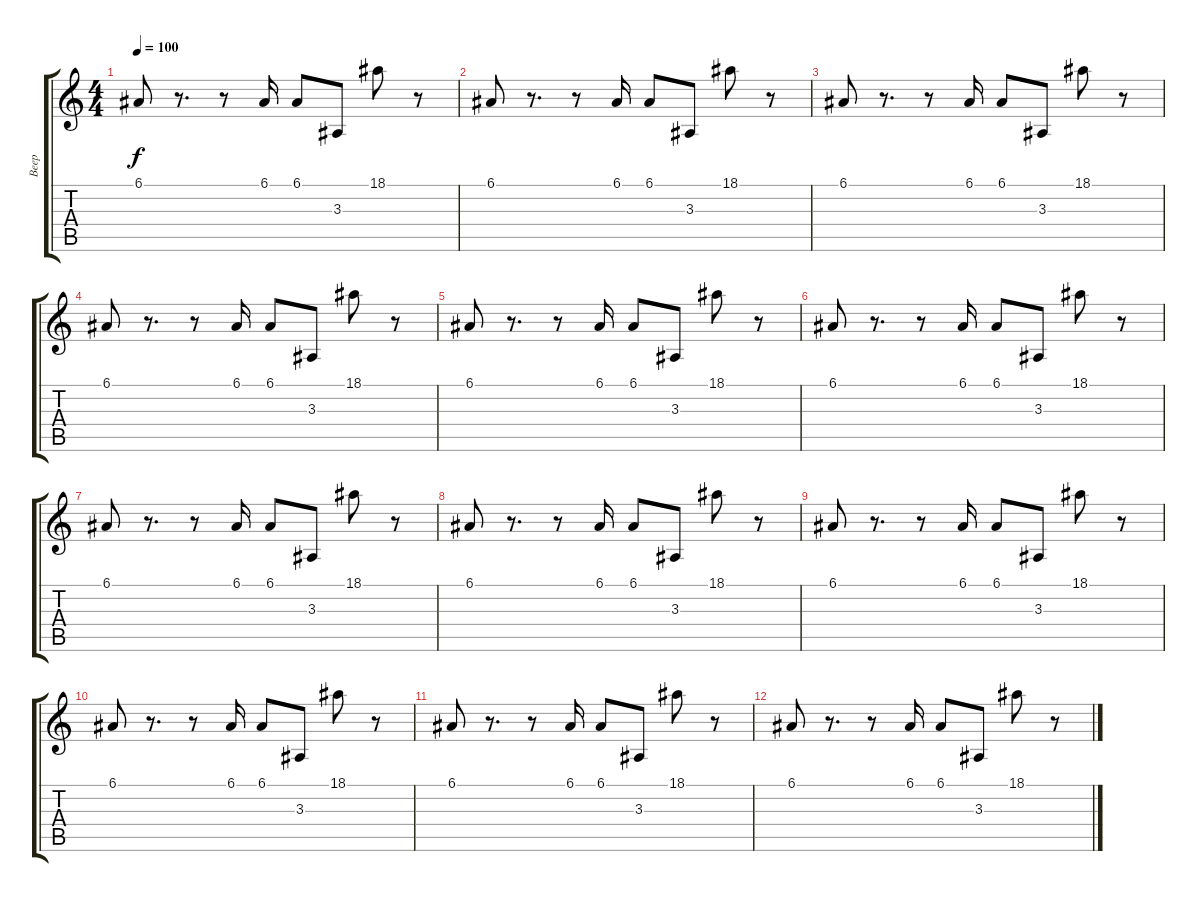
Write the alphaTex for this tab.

\track ("Beep" "Beep") {instrument ocarina}
\staff {score tabs}
\tuning (E4 B3 G3 D3 A2 E2) {hide}
\ts (4 4)
\tempo 100
\clef g2
\ks c
6.1.8{dy f} r.8{d} r.8 6.1.16 6.1.8 3.3.8 18.1.8 r.8 |
6.1.8 r.8{d} r.8 6.1.16 6.1.8 3.3.8 18.1.8 r.8 |
6.1.8 r.8{d} r.8 6.1.16 6.1.8 3.3.8 18.1.8 r.8 |
6.1.8 r.8{d} r.8 6.1.16 6.1.8 3.3.8 18.1.8 r.8 |
6.1.8 r.8{d} r.8 6.1.16 6.1.8 3.3.8 18.1.8 r.8 |
6.1.8 r.8{d} r.8 6.1.16 6.1.8 3.3.8 18.1.8 r.8 |
6.1.8 r.8{d} r.8 6.1.16 6.1.8 3.3.8 18.1.8 r.8 |
6.1.8 r.8{d} r.8 6.1.16 6.1.8 3.3.8 18.1.8 r.8 |
6.1.8 r.8{d} r.8 6.1.16 6.1.8 3.3.8 18.1.8 r.8 |
6.1.8 r.8{d} r.8 6.1.16 6.1.8 3.3.8 18.1.8 r.8 |
6.1.8 r.8{d} r.8 6.1.16 6.1.8 3.3.8 18.1.8 r.8 |
6.1.8 r.8{d} r.8 6.1.16 6.1.8 3.3.8 18.1.8 r.8
